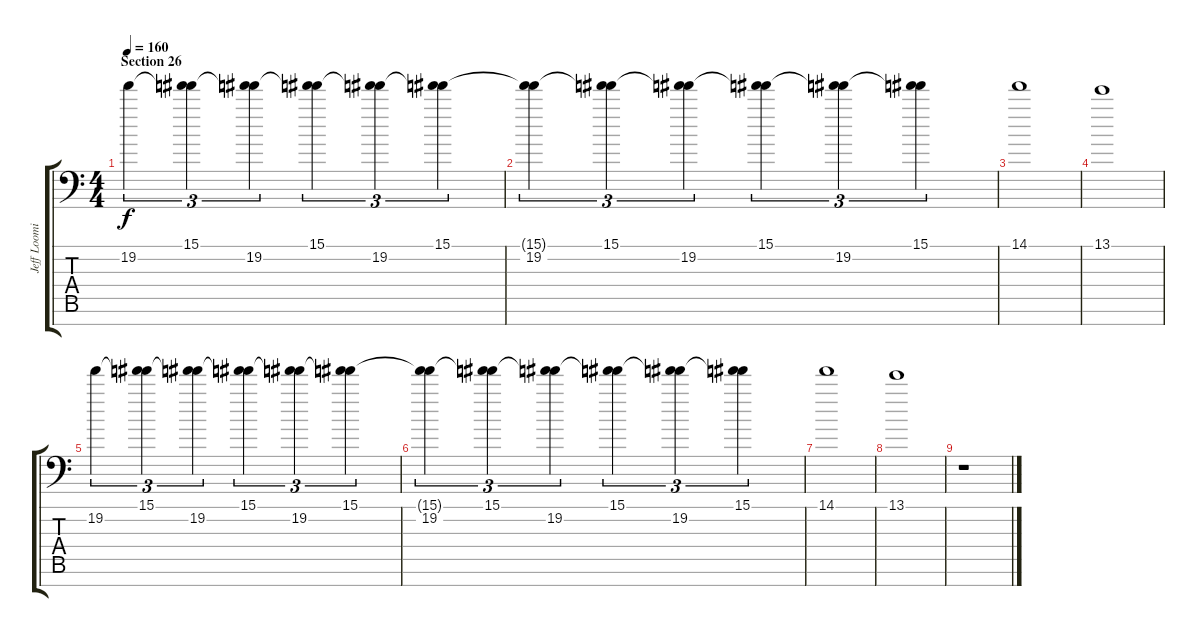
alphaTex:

\track ("Jeff Loomis - lead guitar 1" "Jeff Loomi") {instrument distortionguitar}
\staff {score tabs}
\tuning (Eb4 Bb3 Gb3 Db3 Ab2 Eb2 Bb1) {hide}
\ts (4 4)
\section ("" "Section 26")
\tempo 160
\clef f4
\ks c
19.2.4{tu (3 2) dy f} (15.1 19.2{t}).4{tu (3 2)} (15.1{t} 19.2).4{tu (3 2)} (15.1 19.2{t}).4{tu (3 2)} (15.1{t} 19.2).4{tu (3 2)} (15.1 19.2{t}).4{tu (3 2)} |
(15.1{t} 19.2).4{tu (3 2)} (15.1 19.2{t}).4{tu (3 2)} (15.1{t} 19.2).4{tu (3 2)} (15.1 19.2{t}).4{tu (3 2)} (15.1{t} 19.2).4{tu (3 2)} (15.1 19.2{t}).4{tu (3 2)} |
14.1.1 |
13.1.1 |
19.2.4{tu (3 2)} (15.1 19.2{t}).4{tu (3 2)} (15.1{t} 19.2).4{tu (3 2)} (15.1 19.2{t}).4{tu (3 2)} (15.1{t} 19.2).4{tu (3 2)} (15.1 19.2{t}).4{tu (3 2)} |
(15.1{t} 19.2).4{tu (3 2)} (15.1 19.2{t}).4{tu (3 2)} (15.1{t} 19.2).4{tu (3 2)} (15.1 19.2{t}).4{tu (3 2)} (15.1{t} 19.2).4{tu (3 2)} (15.1 19.2{t}).4{tu (3 2)} |
14.1.1 |
13.1.1 |
r.1
